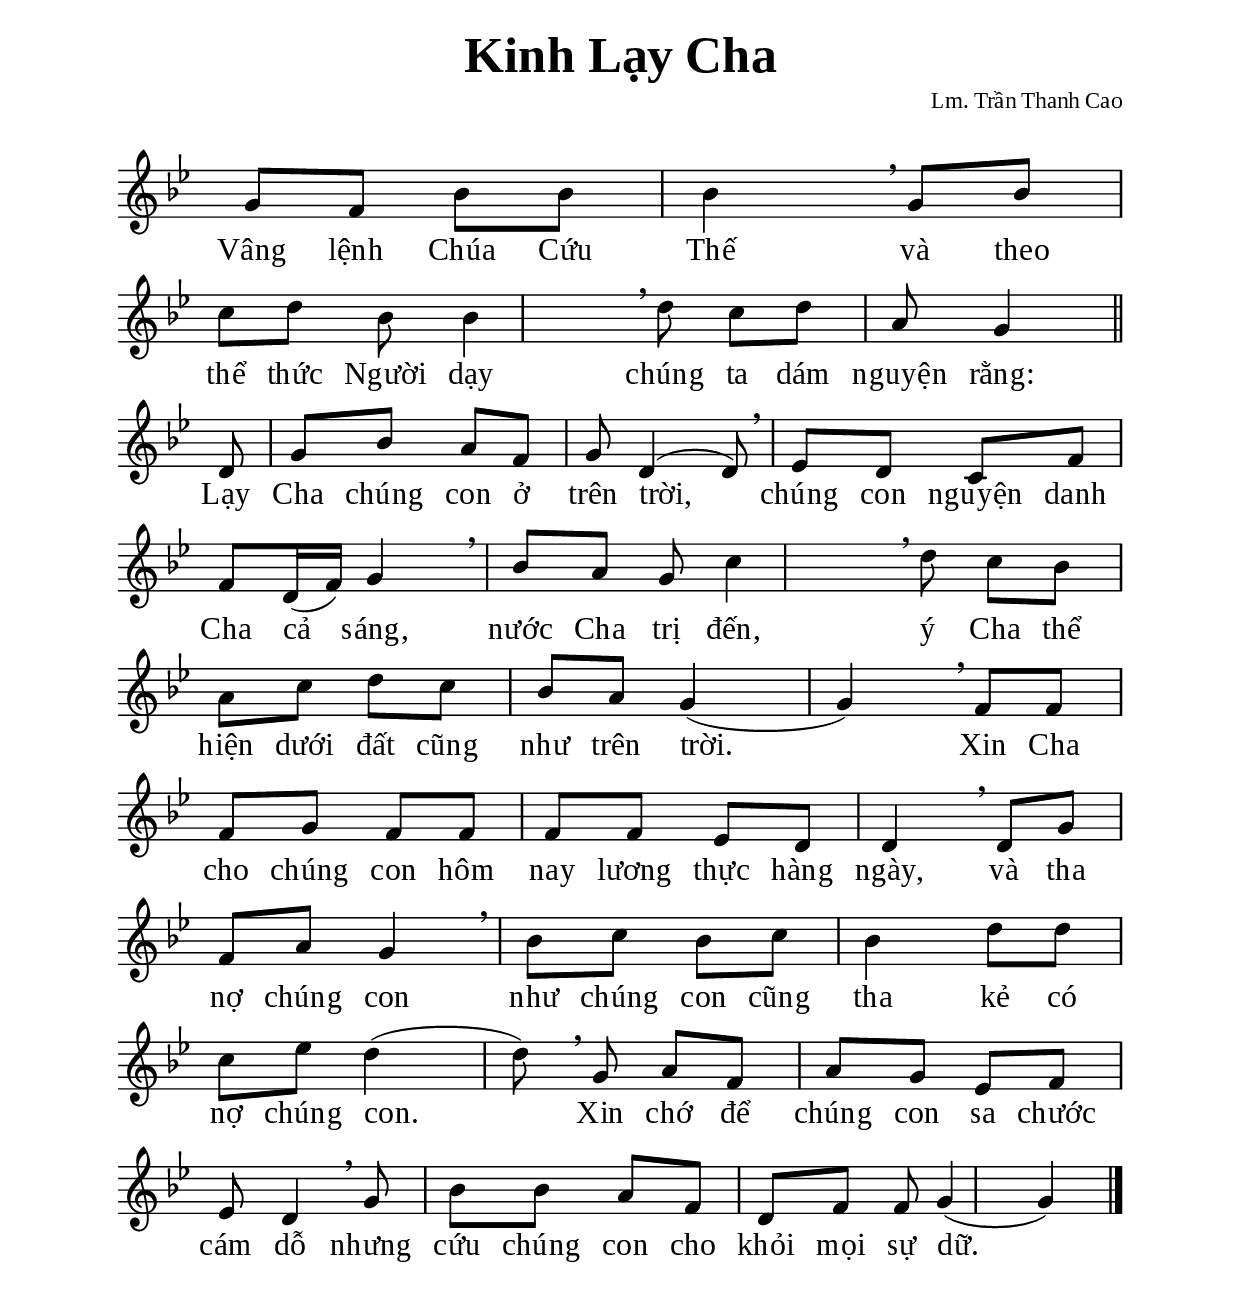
% Cài đặt chung
\version "2.20.0"
\include "english.ly"

\header {
  title = \markup { \fontsize #3 "Kinh Lạy Cha" }
  poet = " "
  composer = "Lm. Trần Thanh Cao"
  arranger = " "
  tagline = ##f
}

\paper {
  #(set-paper-size "a4")
  top-margin = 10\mm
  bottom-margin = 10\mm
  left-margin = 20\mm
  right-margin = 20\mm
  indent = #0
  #(define fonts
    (make-pango-font-tree
      "Liberation Serif"
      "Liberation Serif"
      "Liberation Serif"
      (/ 20 20)))
  page-count = #1
}

% Nhạc phiên khúc
nhacPhienKhucMot = \relative c'' {
  g8 f bf bf bf4 \breathe
  g8 bf c d bf bf4 \breathe
  d8 c d a g4 \bar "||"
  d8 g bf a f g d4 ^(d8) \breathe
  ef d c f f d16 (f) g4 \breathe
  bf8 a g c4 \breathe
  d8 c bf a c d c bf a g4 (g) \breathe
  f8 f f g f f f f ef d d4 \breathe
  d8 g f a g4 \breathe
  bf8 c bf c bf4 d8 d c ef d4 (d8) \breathe
  g,8 a f a g ef f ef d4 \breathe
  g8 bf bf a f d f f g4 (g) \bar "|."
}

% Lời phiên khúc
loiPhienKhucMot = \lyricmode {
  Vâng lệnh Chúa Cứu Thế và theo thể thức Người dạy
  chúng ta dám nguyện rằng:
  Lạy Cha chúng con ở trên trời,
  chúng con nguyện danh Cha cả sáng,
  nước Cha trị đến,
  ý Cha thể hiện dưới đất cũng như trên trời.
  Xin Cha cho chúng con hôm nay lương thực hàng ngày,
  và tha nợ chúng con
  như chúng con cũng tha kẻ có nợ chúng con.
  Xin chớ để chúng con sa chước cám dỗ
  nhưng cứu chúng con cho khỏi mọi sự dữ.
}


% Dàn trang
\score {
  \new ChoirStaff <<
    \new Staff = phienKhuc \with {
        \magnifyStaff #(magstep +1)
      }
      <<
      \new Voice = beSop {
        \key bf \major \time 2/4 \nhacPhienKhucMot
      }
    >>
    \new Lyrics \lyricsto beSop \loiPhienKhucMot
  >>
  \layout {
    \override Staff.TimeSignature.transparent = ##t
    \override Lyrics.LyricText.font-size = #+3
    \override Lyrics.LyricSpace.minimum-distance = #2.0
    \override Score.BarNumber.break-visibility = ##(#f #f #f)
    \set Score.barAlways = ##t
    \set Score.defaultBarType = ""
  } 
}
